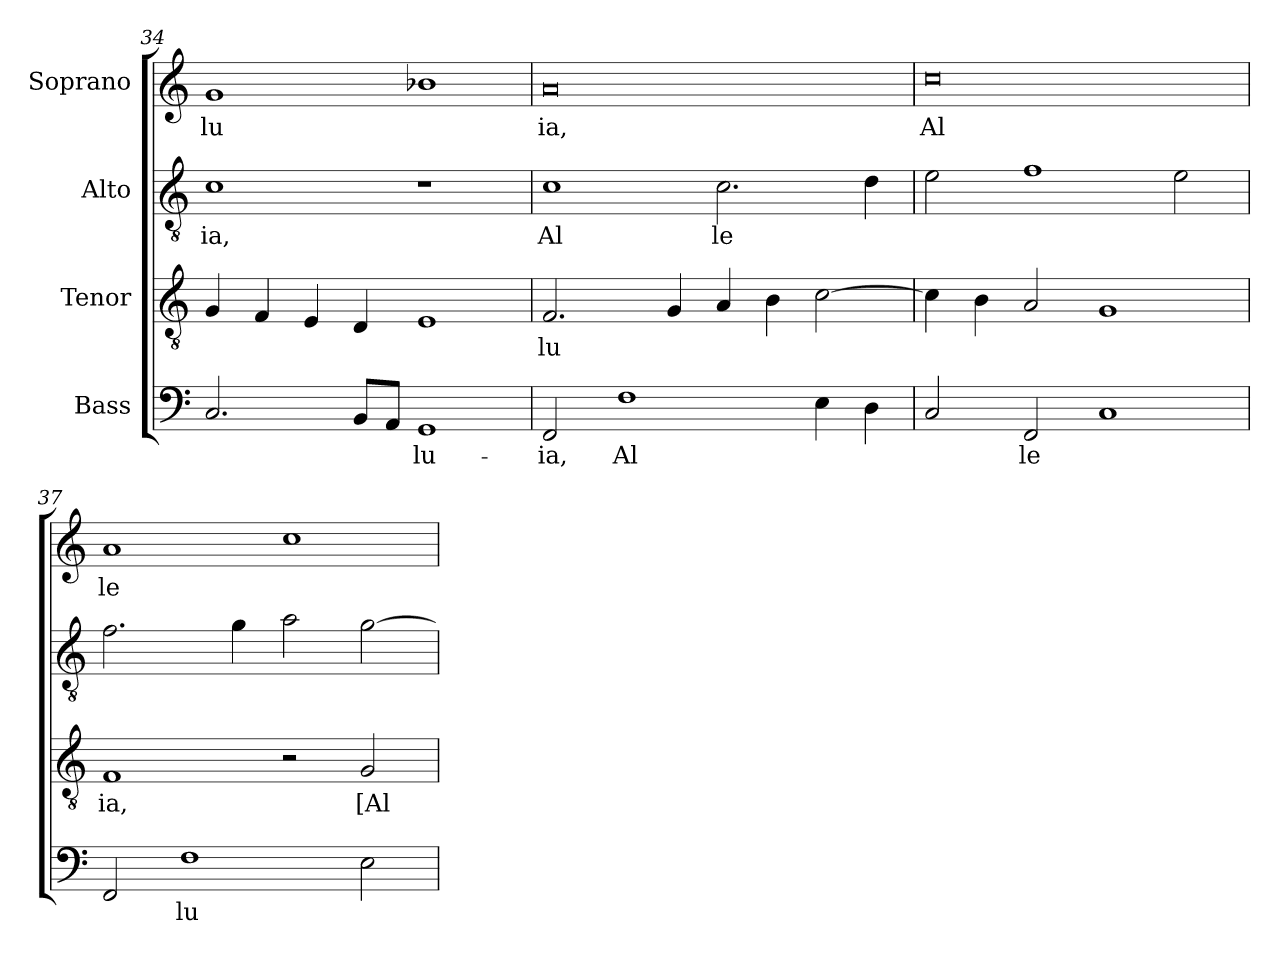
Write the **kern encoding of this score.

**kern	**text	**kern	**text	**kern	**text	**kern	**text
*part4	*part4	*part3	*part3	*part2	*part2	*part1	*part1
*staff4	*staff4	*staff3	*staff3	*staff2	*staff2	*staff1	*staff1
*I"Bass	*	*I"Tenor	*	*I"Alto	*	*I"Soprano	*
*clefF4	*	*clefGv2	*	*clefGv2	*	*clefG2	*
=34	=34	=34	=34	=34	=34	=34	=34
!	!	!	!	!	!LO:LY:b:cj	!	!LO:LY:b:cj
2.C/	.	4G/	.	1c	ia,	1g	lu
.	.	4F/	.	.	.	.	.
.	.	4E/	.	.	.	.	.
8BB/L	.	4D/	.	.	.	.	.
8AA/J	.	.	.	.	.	.	.
!	!LO:LY:b:cj	!	!	!	!	!	!
1GG	-lu-	1E	.	1r	.	1b-X	.
!!LO:PB:g=z
=35	=35	=35	=35	=35	=35	=35	=35
!	!LO:LY:b:cj	!	!LO:LY:b:cj	!	!LO:LY:b:cj	!	!LO:LY:b:cj
2FF/	-ia,	2.F/	lu	1c	Al	0a	ia,
!	!LO:LY:b:cj	!	!	!	!	!	!
1F	Al	.	.	.	.	.	.
.	.	4G/	.	.	.	.	.
!	!	!	!	!	!LO:LY:b:cj	!	!
.	.	4A/	.	2.c\	le	.	.
.	.	4B\	.	.	.	.	.
4E\	.	[>2c\	.	.	.	.	.
4D\	.	.	.	4d\	.	.	.
=36	=36	=36	=36	=36	=36	=36	=36
!	!	!	!	!	!	!	!LO:LY:b:cj
2C/	.	4c\]	.	2e\	.	0cc	Al
.	.	4B\	.	.	.	.	.
!	!LO:LY:b:cj	!	!	!	!	!	!
2FF/	le	2A/	.	1f	.	.	.
1C	.	1G	.	.	.	.	.
.	.	.	.	2e\	.	.	.
=37	=37	=37	=37	=37	=37	=37	=37
!	!	!	!LO:LY:b:cj	!	!	!	!LO:LY:b:cj
2FF/	.	1F	ia,	2.f\	.	1a	le
!	!LO:LY:b:cj	!	!	!	!	!	!
1F	lu	.	.	.	.	.	.
.	.	.	.	4g\	.	.	.
.	.	2r	.	2a\	.	1cc	.
!	!	!	!LO:LY:b	!	!	!	!
2E\	.	2G/	[Al	[>2g\	.	.	.
=	=	=	=	=	=	=	=
*-	*-	*-	*-	*-	*-	*-	*-
